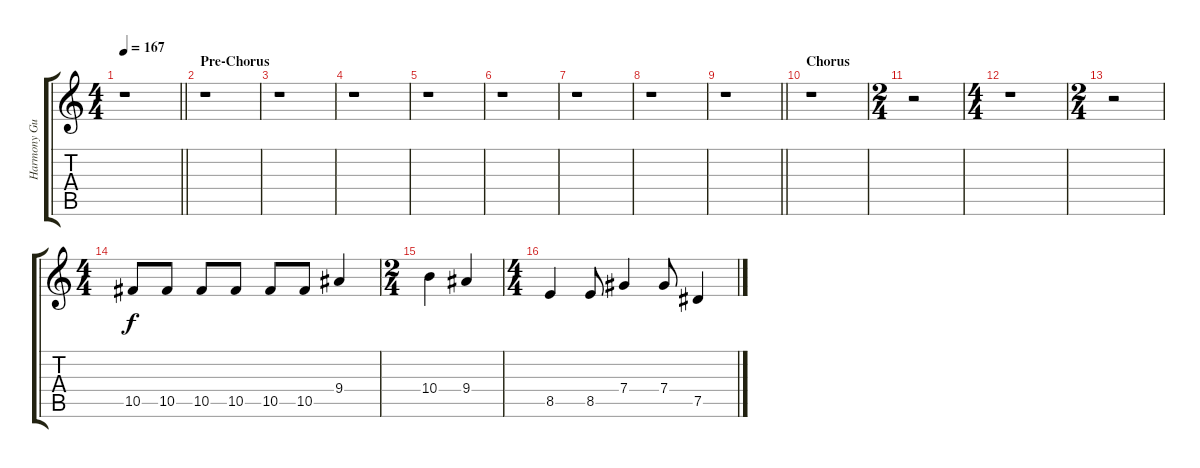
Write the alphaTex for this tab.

\track ("Harmony Guitar" "Harmony Gu") {instrument overdrivenguitar}
\staff {score tabs}
\tuning (Eb4 Bb3 Gb3 Db3 Ab2 Db2) {hide}
\ts (4 4)
\tempo 167
\clef g2
\barLineRight lightlight
\ks c
r.1{dy f} |
\section ("" "Pre-Chorus")
r.1 |
r.1 |
r.1 |
r.1 |
r.1 |
r.1 |
r.1 |
\barLineRight lightlight
r.1 |
\section ("" "Chorus")
r.1 |
\ts (2 4)
r.2 |
\ts (4 4)
r.1 |
\ts (2 4)
r.2 |
\ts (4 4)
10.5.8 10.5.8 10.5.8 10.5.8 10.5.8 10.5.8 9.4.4 |
\ts (2 4)
10.4.4 9.4.4 |
\ts (4 4)
8.5.4 8.5.8 7.4.4 7.4.8 7.5.4
